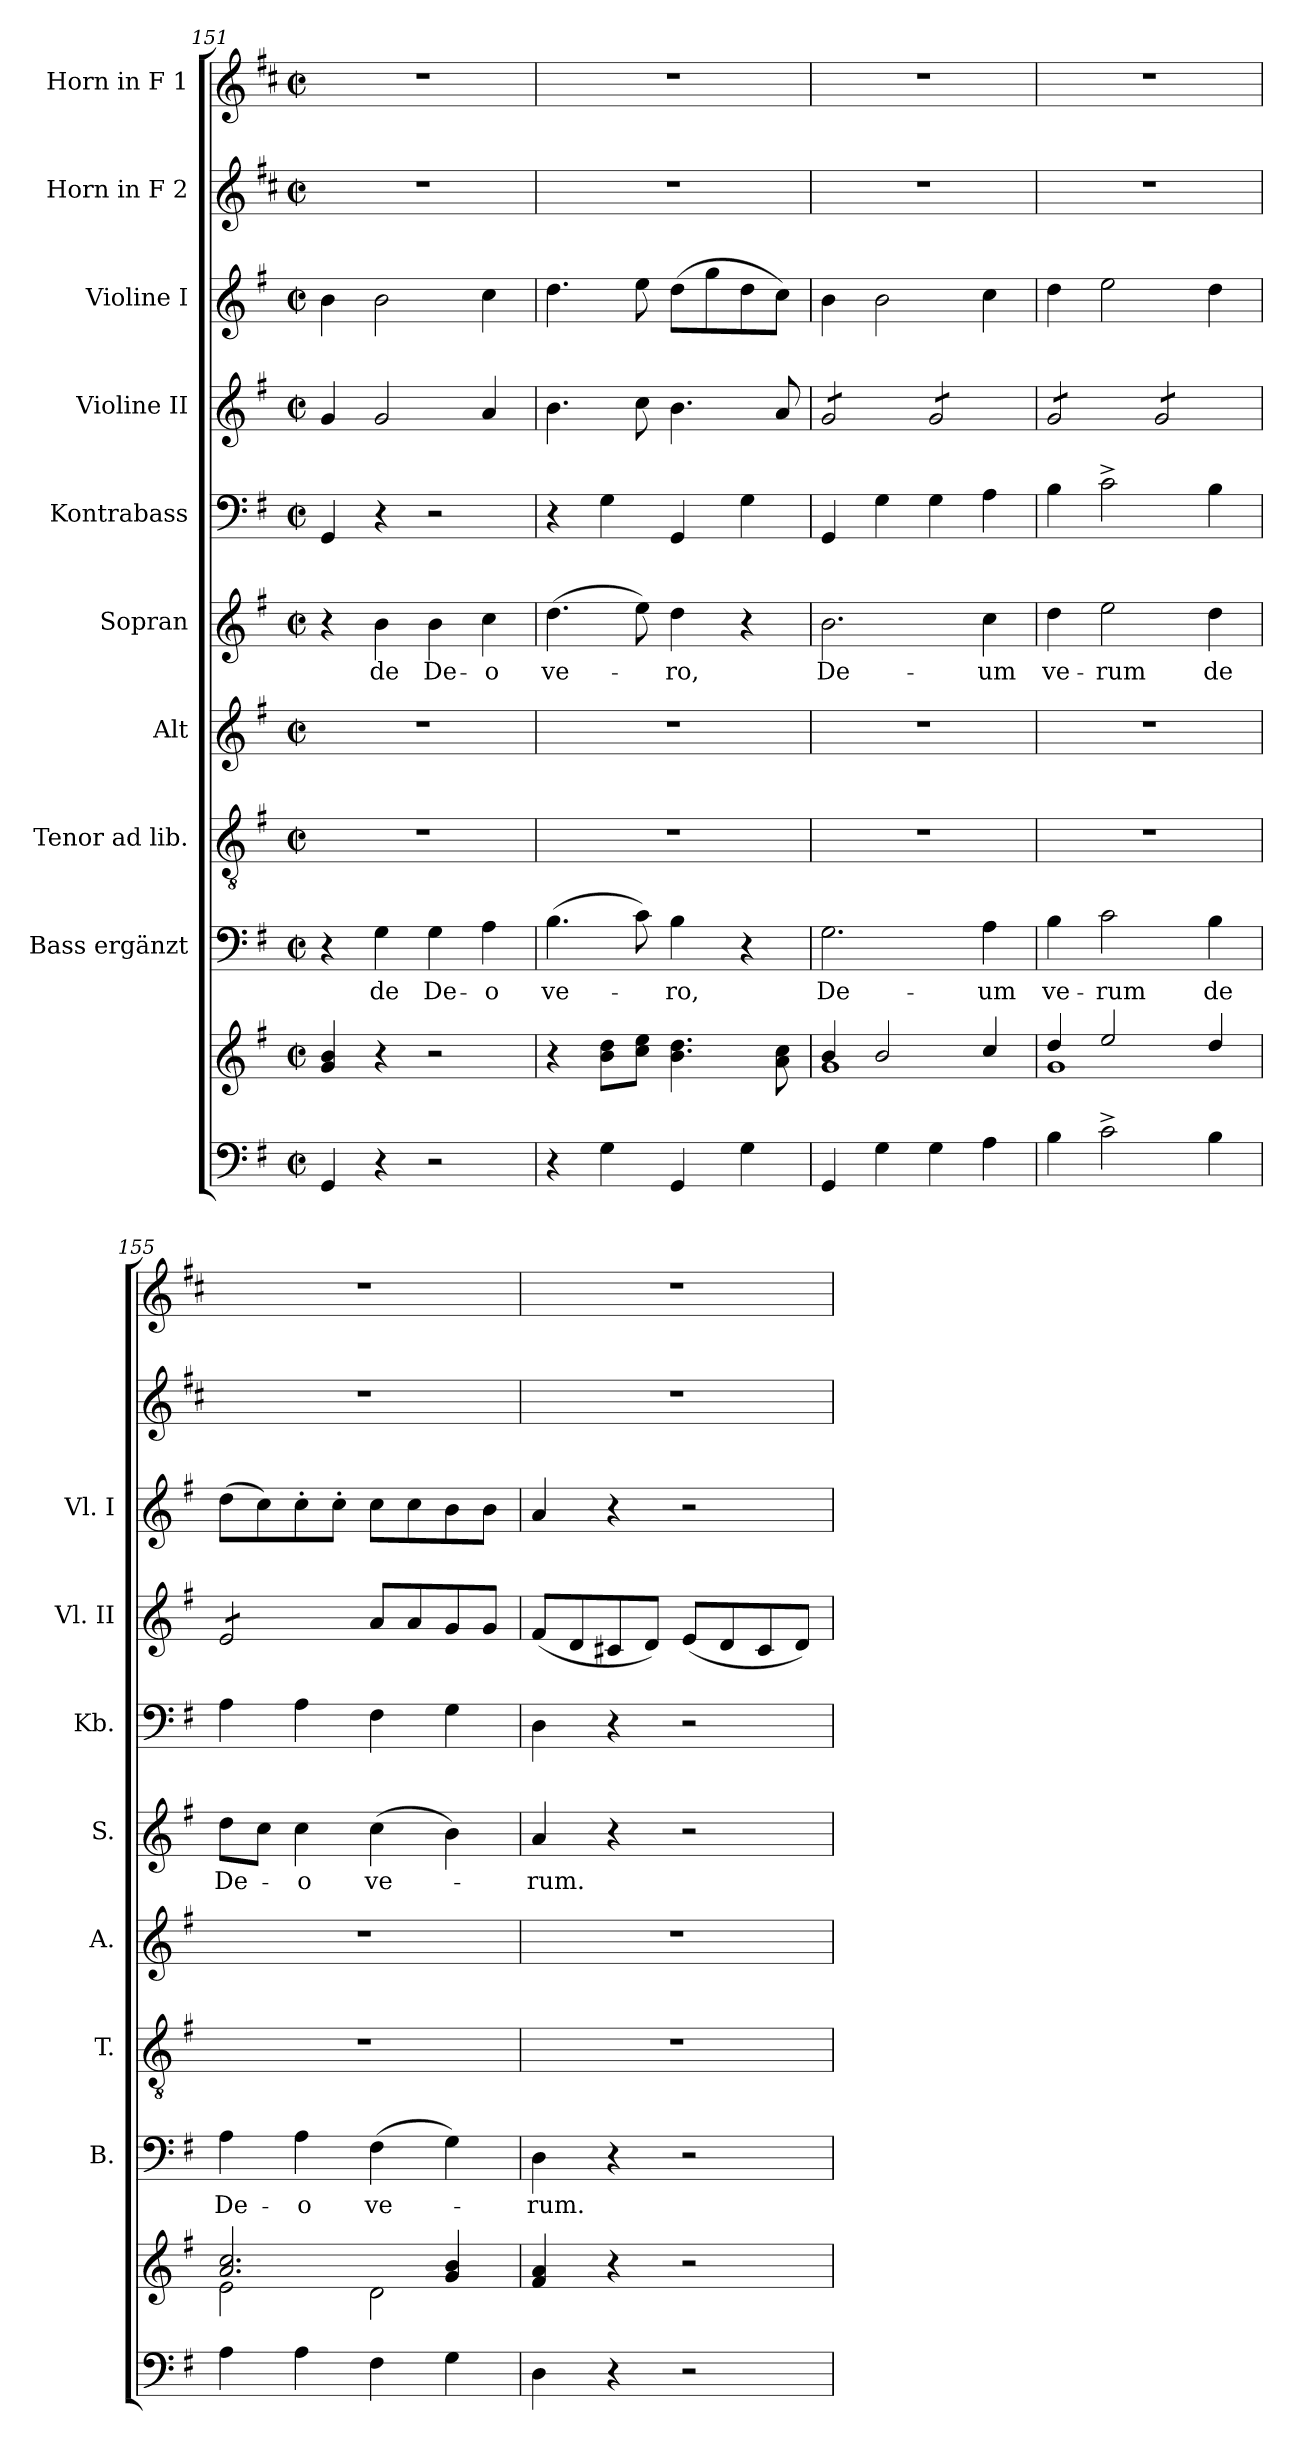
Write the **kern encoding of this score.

**kern	**kern	**kern	**text	**kern	**kern	**kern	**text	**kern	**kern	**kern	**kern	**kern
*part10	*part10	*part9	*part9	*part8	*part7	*part6	*part6	*part5	*part4	*part3	*part2	*part1
*staff11	*staff10	*staff9	*staff9	*staff8	*staff7	*staff6	*staff6	*staff5	*staff4	*staff3	*staff2	*staff1
*	*	*I"Bass ergänzt	*	*I"Tenor ad lib.	*I"Alt	*I"Sopran	*	*I"Kontrabass	*I"Violine II	*I"Violine I	*I"Horn in F 2	*I"Horn in F 1
*	*	*I'B.	*	*I'T.	*I'A.	*I'S.	*	*I'Kb.	*I'Vl. II	*I'Vl. I	*	*
*clefF4	*clefG2	*clefF4	*	*clefGv2	*clefG2	*clefG2	*	*clefF4	*clefG2	*clefG2	*clefG2	*clefG2
*	*	*	*	*	*	*	*	*ITrd7c12	*	*	*ITrd4c7	*ITrd4c7
*k[f#]	*k[f#]	*k[f#]	*	*k[f#]	*k[f#]	*k[f#]	*	*k[f#]	*k[f#]	*k[f#]	*k[f#]	*k[f#]
*G:	*G:	*G:	*	*G:	*G:	*G:	*	*G:	*G:	*G:	*G:	*G:
*M2/2	*M2/2	*M2/2	*	*M2/2	*M2/2	*M2/2	*	*M2/2	*M2/2	*M2/2	*M2/2	*M2/2
*met(c|)	*met(c|)	*met(c|)	*	*met(c|)	*met(c|)	*met(c|)	*	*met(c|)	*met(c|)	*met(c|)	*met(c|)	*met(c|)
=151	=151	=151	=151	=151	=151	=151	=151	=151	=151	=151	=151	=151
4GG/	4g/ 4b/	4r	.	1r	1r	4r	.	4GGG/	4g/	4b\	1r	1r
!	!	!	!LO:LY:b	!	!	!	!LO:LY:b	!	!	!	!	!
4r	4r	4G\	de	.	.	4b\	de	4r	2g/	2b\	.	.
!	!	!	!LO:LY:b	!	!	!	!LO:LY:b	!	!	!	!	!
2r	2r	4G\	De-	.	.	4b\	De-	2r	.	.	.	.
!	!	!	!LO:LY:b	!	!	!	!LO:LY:b	!	!	!	!	!
.	.	4A\	-o	.	.	4cc\	-o	.	4a/	4cc\	.	.
=152	=152	=152	=152	=152	=152	=152	=152	=152	=152	=152	=152	=152
!	!	!	!LO:LY:b	!	!	!	!LO:LY:b	!	!	!	!	!
4r	4r	(>4.B\	ve-	1r	1r	(>4.dd\	ve-	4r	4.b\	4.dd\	1r	1r
4G\	8b\ 8dd\L	.	.	.	.	.	.	4GG\	.	.	.	.
.	8cc\ 8ee\J	8c\)	.	.	.	8ee\)	.	.	8cc\	8ee\	.	.
!	!	!	!LO:LY:b	!	!	!	!LO:LY:b	!	!	!	!	!
4GG/	4.b\ 4.dd\	4B\	-ro,	.	.	4dd\	-ro,	4GGG/	4.b\	(>8dd\L	.	.
.	.	.	.	.	.	.	.	.	.	8gg\	.	.
4G\	.	4r	.	.	.	4r	.	4GG\	.	8dd\	.	.
.	8a\ 8cc\	.	.	.	.	.	.	.	8a/	8cc\J)	.	.
=153	=153	=153	=153	=153	=153	=153	=153	=153	=153	=153	=153	=153
*	*^	*	*	*	*	*	*	*	*	*	*	*
!	!	!	!	!LO:LY:b	!	!	!	!LO:LY:b	!	!	!	!	!
*	*	*	*	*	*	*	*	*	*	*tremolo	*	*	*
4GG/	4b/	1g	2.G\	De-	1r	1r	2.b\	De-	4GGG/	8g/L	4b\	1r	1r
.	.	.	.	.	.	.	.	.	.	8g/	.	.	.
4G\	2b/	.	.	.	.	.	.	.	4GG\	8g/	2b\	.	.
.	.	.	.	.	.	.	.	.	.	8g/J	.	.	.
4G\	.	.	.	.	.	.	.	.	4GG\	8g/L	.	.	.
.	.	.	.	.	.	.	.	.	.	8g/	.	.	.
!	!	!	!	!LO:LY:b	!	!	!	!LO:LY:b	!	!	!	!	!
4A\	4cc/	.	4A\	-um	.	.	4cc\	-um	4AA\	8g/	4cc\	.	.
.	.	.	.	.	.	.	.	.	.	8g/J	.	.	.
=154	=154	=154	=154	=154	=154	=154	=154	=154	=154	=154	=154	=154	=154
!	!	!	!	!LO:LY:b	!	!	!	!LO:LY:b	!	!	!	!	!
4B\	4dd/	1g	4B\	ve-	1r	1r	4dd\	ve-	4BB\	8g/L	4dd\	1r	1r
.	.	.	.	.	.	.	.	.	.	8g/	.	.	.
!	!	!	!	!LO:LY:b	!	!	!	!LO:LY:b	!	!	!	!	!
2c^>\	2ee/	.	2c\	-rum	.	.	2ee\	-rum	2C^>\	8g/	2ee\	.	.
.	.	.	.	.	.	.	.	.	.	8g/J	.	.	.
.	.	.	.	.	.	.	.	.	.	8g/L	.	.	.
.	.	.	.	.	.	.	.	.	.	8g/	.	.	.
!	!	!	!	!LO:LY:b	!	!	!	!LO:LY:b	!	!	!	!	!
4B\	4dd/	.	4B\	de	.	.	4dd\	de	4BB\	8g/	4dd\	.	.
.	.	.	.	.	.	.	.	.	.	8g/J	.	.	.
!!LO:PB:g=z
=155	=155	=155	=155	=155	=155	=155	=155	=155	=155	=155	=155	=155	=155
!	!	!	!	!LO:LY:b	!	!	!	!LO:LY:b	!	!	!	!	!
4A\	2.a/ 2.cc/	2e\	4A\	De-	1r	1r	8dd\L	De-	4AA\	8e/L	(>8dd\L	1r	1r
.	.	.	.	.	.	.	8cc\J	.	.	8e/	8cc\)	.	.
!	!	!	!	!LO:LY:b	!	!	!	!LO:LY:b	!	!	!	!	!
4A\	.	.	4A\	-o	.	.	4cc\	-o	4AA\	8e/	8cc'>\	.	.
.	.	.	.	.	.	.	.	.	.	8e/J	8cc'>\J	.	.
*	*	*	*	*	*	*	*	*	*	*Xtremolo	*	*	*
!	!	!	!	!LO:LY:b	!	!	!	!LO:LY:b	!	!	!	!	!
4F#\	.	2d\	(>4F#\	ve-	.	.	(>4cc\	ve-	4FF#\	8a/L	8cc\L	.	.
.	.	.	.	.	.	.	.	.	.	8a/	8cc\	.	.
4G\	4g/ 4b/	.	4G\)	.	.	.	4b\)	.	4GG\	8g/	8b\	.	.
.	.	.	.	.	.	.	.	.	.	8g/J	8b\J	.	.
*	*v	*v	*	*	*	*	*	*	*	*	*	*	*
=156	=156	=156	=156	=156	=156	=156	=156	=156	=156	=156	=156	=156
!	!	!	!LO:LY:b	!	!	!	!LO:LY:b	!	!	!	!	!
4D\	4f#/ 4a/	4D\	-rum.	1r	1r	4a/	-rum.	4DD\	(<8f#/L	4a/	1r	1r
.	.	.	.	.	.	.	.	.	8d/	.	.	.
4r	4r	4r	.	.	.	4r	.	4r	8c#X/	4r	.	.
.	.	.	.	.	.	.	.	.	8d/J)	.	.	.
2r	2r	2r	.	.	.	2r	.	2r	(<8e/L	2r	.	.
.	.	.	.	.	.	.	.	.	8d/	.	.	.
.	.	.	.	.	.	.	.	.	8c#/	.	.	.
.	.	.	.	.	.	.	.	.	8d/J)	.	.	.
=	=	=	=	=	=	=	=	=	=	=	=	=
*-	*-	*-	*-	*-	*-	*-	*-	*-	*-	*-	*-	*-
